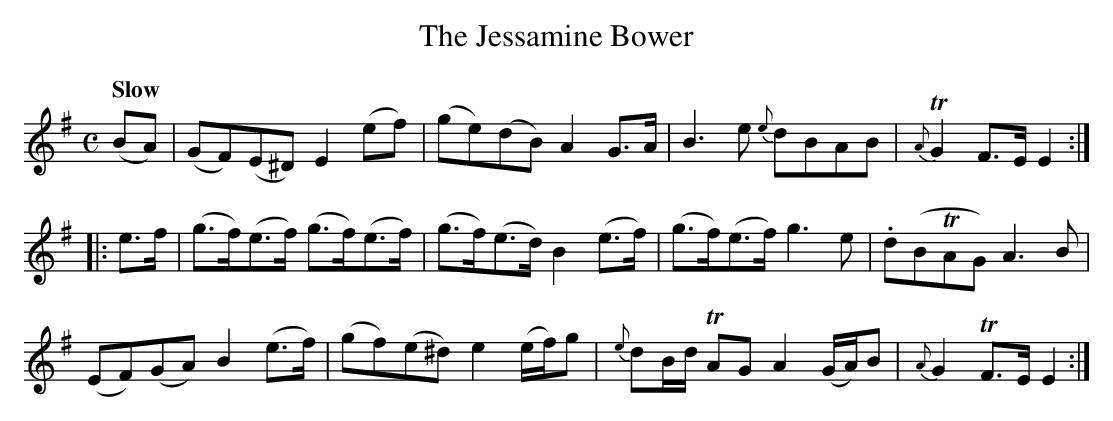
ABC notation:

X:1
T:Jessamine Bower, The
M:C
L:1/8
Q:"Slow"
K:G
(BA)|(GF)(E^D) E2 (ef)|(ge)(dB) A2 G>A|B3e {e}dBAB|{A}TG2 F>E E2:|
|:e>f|(g>f)(e>f) (g>f)(e>f)|(g>f)(e>d) B2 (e>f)|(g>f)(e>f) g3e|.d(BTAG) A3B|
(EF)(GA) B2 (e>f)|(gf)(e^d) e2 (e/f/)g|{e}dB/d/ TAG A2 (G/A/)B|{A}G2 TF>E E2:|]
